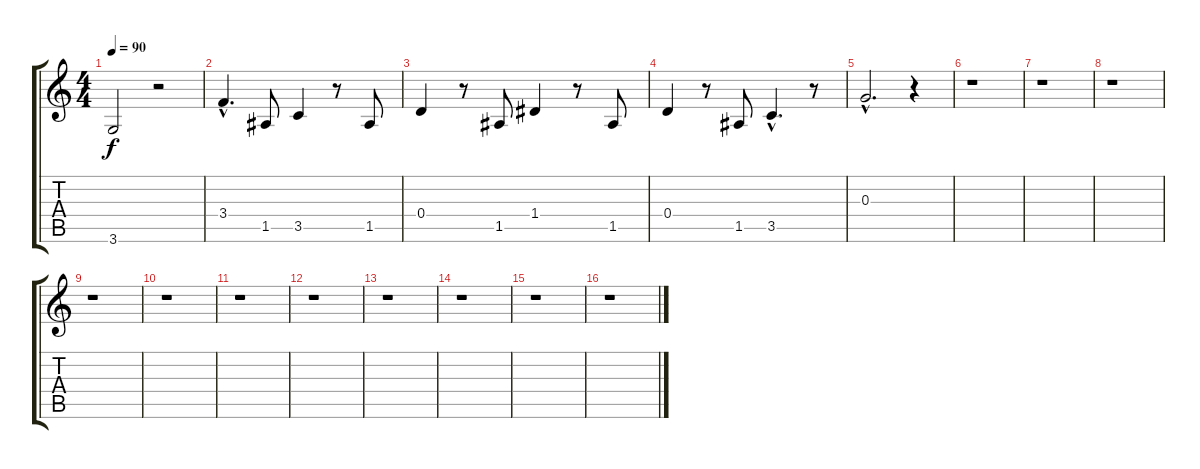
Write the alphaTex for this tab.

\track "" {instrument electricguitarclean}
\staff {score tabs}
\tuning (E4 B3 G3 D3 A2 E2) {hide}
\ts (4 4)
\tempo 90
\clef g2
\ks c
3.6.2{dy f} r.2 |
3.4{hac}.4{d} 1.5.8 3.5.4 r.8 1.5.8 |
0.4.4 r.8 1.5.8 1.4.4 r.8 1.5.8 |
0.4.4 r.8 1.5.8 3.5{hac}.4{d} r.8 |
0.3{hac}.2{d} r.4 |
r.1 |
r.1 |
r.1 |
r.1 |
r.1 |
r.1 |
r.1 |
r.1 |
r.1 |
r.1 |
r.1
